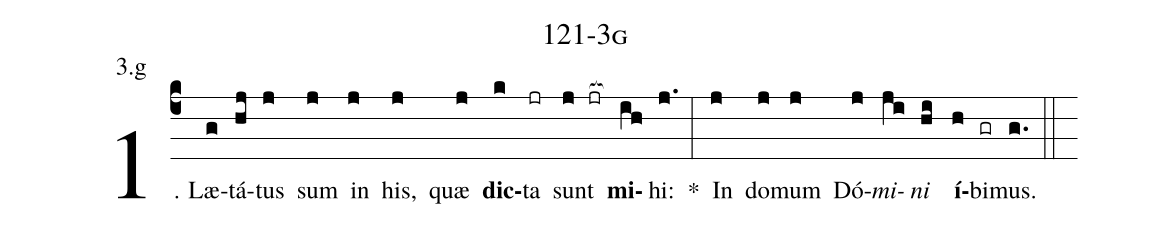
name: 121-3g;
annotation: 3.g;
%%
(c4)1. Læ(g)tá(hj)tus(j) sum(j) in(j) his,(j) quæ(j) <b>dic</b>(k)ta(jr) sunt(j jr[ocb:1{]) <b>mi</b>(ih[ocb:0}])hi:(j.) *(:) In(j) do(j)mum(j) Dó(j)<i>mi</i>(ji)<i>ni</i>(hi) <b>í</b>(h)bi(gr)mus.(g.) (::)
